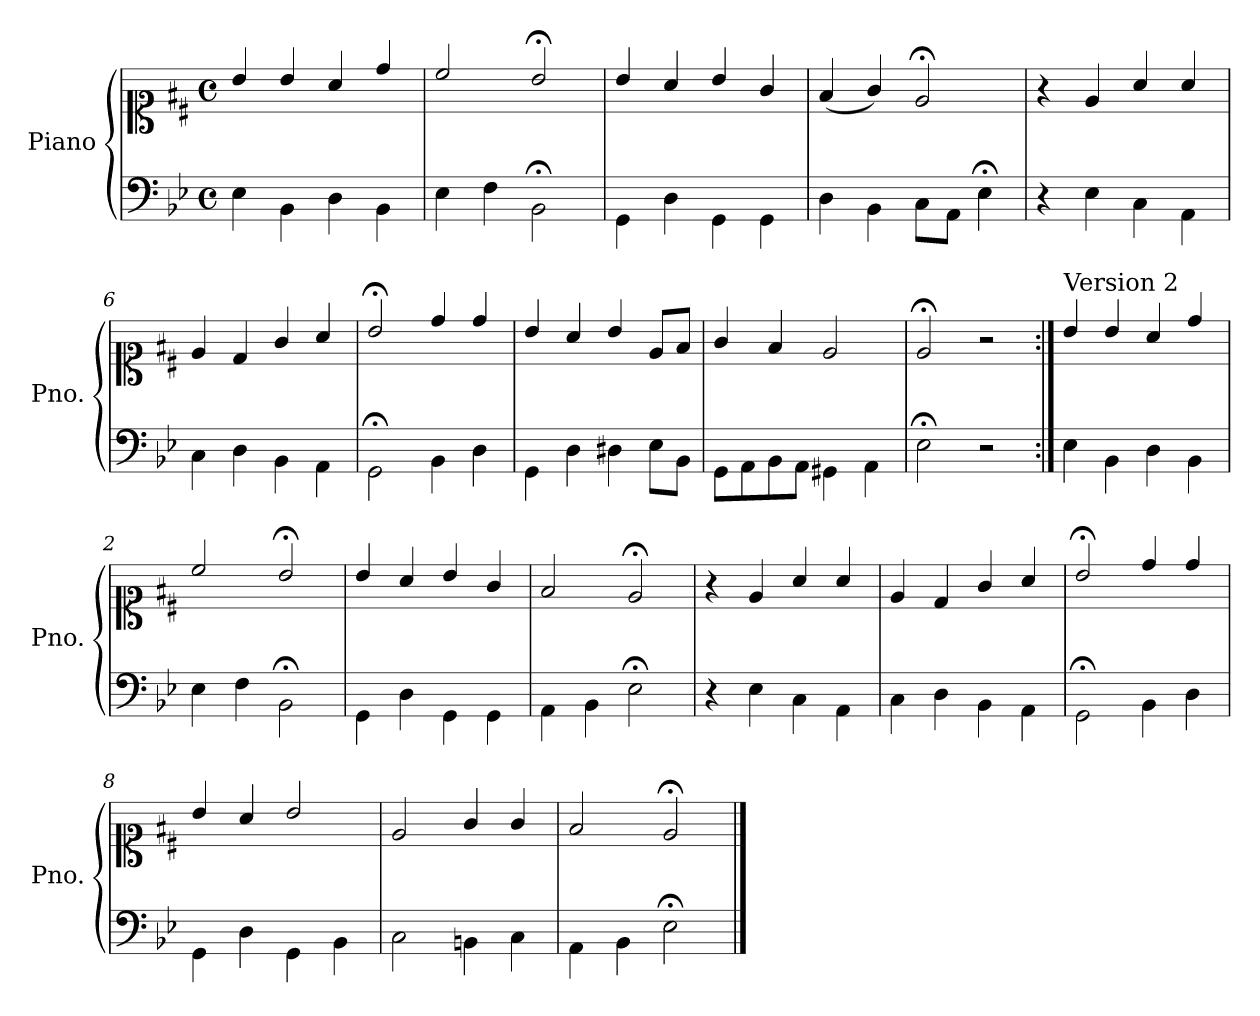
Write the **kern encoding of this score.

**kern	**kern
*part1	*part1
*staff2	*staff1
*I"Piano	*
*I'Pno.	*
*clefF4	*clefC1
*k[b-e-]	*k[f#c#]
*M4/4	*M4/4
*met(c)	*met(c)
=1	=1
4E-\	4b/
4BB-\	4b/
4D\	4a/
4BB-\	4dd/
=2	=2
4E-\	2cc#/
4F\	.
2BB-;\	2b;</
=3	=3
4GG\	4b/
4D\	4a/
4GG\	4b/
4GG\	4g/
=4	=4
4D\	(<4f#/
4BB-\	4g/)
8C\L	2e;</
8AA\J	.
4E-;\	.
=5	=5
4r	4r
4E-\	4e/
4C\	4a/
4AA\	4a/
!!LO:LB:g=z
=6	=6
4C\	4e/
4D\	4d/
4BB-\	4g/
4AA\	4a/
=7	=7
2GG;\	2b;</
4BB-\	4dd/
4D\	4dd/
=8	=8
4GG\	4b/
4D\	4a/
4D#X\	4b/
8E-\L	8e/L
8BB-\J	8f#/J
=9	=9
8GG\L	4g/
8AA\	.
8BB-\	4f#/
8AA\J	.
4GG#X\	2e/
4AA\	.
=10	=10
2E-;\	2e;</
2r	2r
!!LO:LB:g=z
=1:|!	=1:|!
!	!LO:TX:a:t=Version 2
4E-\	4b/
4BB-\	4b/
4D\	4a/
4BB-\	4dd/
=2	=2
4E-\	2cc#/
4F\	.
2BB-;\	2b;</
=3	=3
4GG\	4b/
4D\	4a/
4GG\	4b/
4GG\	4g/
=4	=4
4AA\	2f#/
4BB-\	.
2E-;\	2e;</
=5	=5
4r	4r
4E-\	4e/
4C\	4a/
4AA\	4a/
!!LO:LB:g=z
=6	=6
4C\	4e/
4D\	4d/
4BB-\	4g/
4AA\	4a/
=7	=7
2GG;\	2b;</
4BB-\	4dd/
4D\	4dd/
=8	=8
4GG\	4b/
4D\	4a/
4GG\	2b/
4BB-\	.
=9	=9
2C\	2e/
4BBn\	4g/
4C\	4g/
=10	=10
4AA\	2f#/
4BB-\	.
2E-;\	2e;</
==	==
*-	*-
